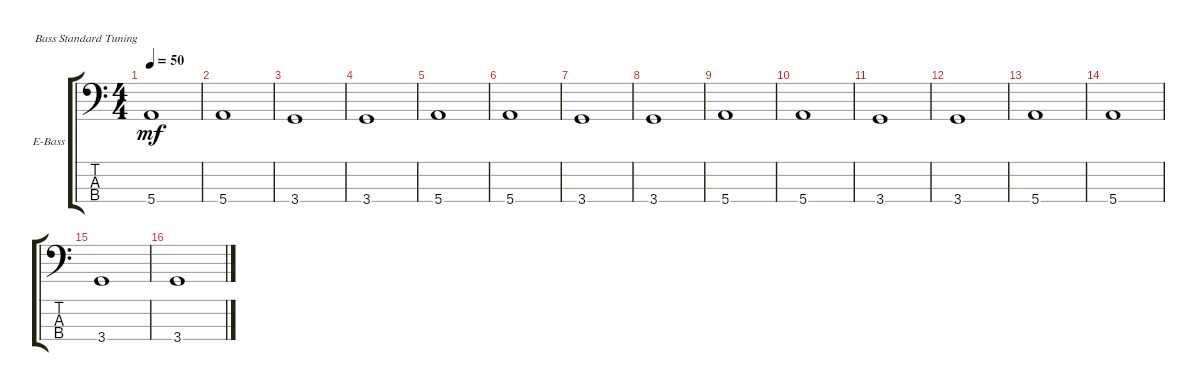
\defaultSystemsLayout 4
\bracketExtendMode groupsimilarinstruments
\firstSystemTrackNameOrientation horizontal
\otherSystemsTrackNameOrientation horizontal
\track ("Сергей" "E-Bass") {instrument electricbassfinger}
\staff {score tabs}
\tuning (G2 D2 A1 E1)
\ts (4 4)
\tempo 50
\clef f4
\ks c
5.4.1{dy mf} |
5.4.1 |
3.4.1 |
3.4.1 |
5.4.1 |
5.4.1 |
3.4.1 |
3.4.1 |
5.4.1 |
5.4.1 |
3.4.1 |
3.4.1 |
5.4.1 |
5.4.1 |
3.4.1 |
3.4.1
